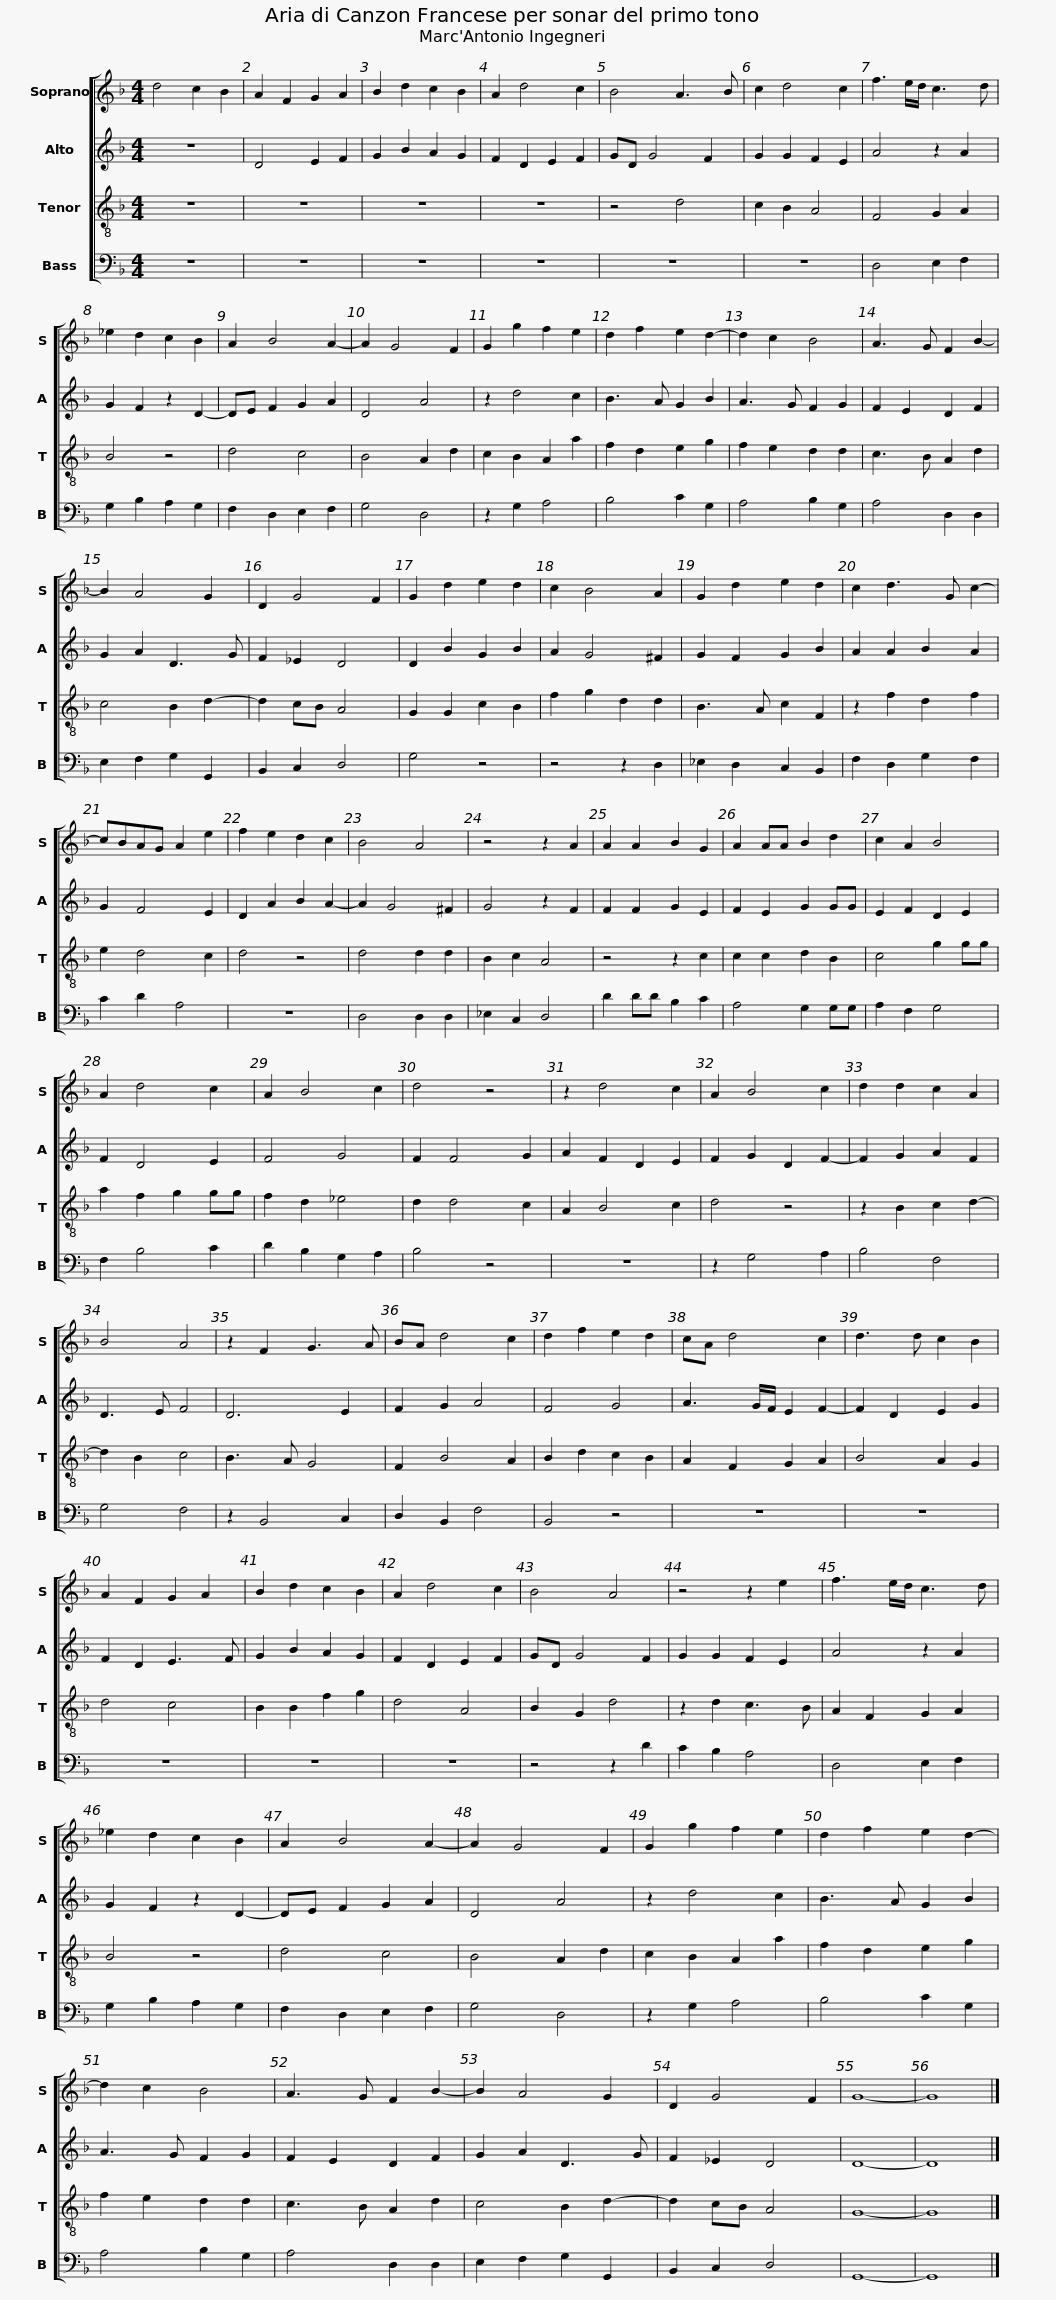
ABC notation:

X:1
%%score [ 1 2 3 4 ]
L:1/8
M:4/4
I:linebreak $
K:F
V:1 treble
V:2 treble
V:3 treble-8
V:4 bass
V:1
 d4 c2 B2 | A2 F2 G2 A2 | B2 d2 c2 B2 | A2 d4 c2 | B4 A3 B | %5
 c2 d4 c2 | f3 e/d/ c3 d | _e2 d2 c2 B2 |$ A2 B4 A2- | A2 G4 F2 | %10
 G2 g2 f2 e2 | d2 f2 e2 d2- | d2 c2 B4 | A3 G F2 B2- | B2 A4 G2 | %15
 D2 G4 F2 |$ G2 d2 e2 d2 | c2 B4 A2 | G2 d2 e2 d2 | c2 d3 G c2- | %20
 cBAG A2 e2 | f2 e2 d2 c2 | B4 A4 | z4 z2 A2 |$ A2 A2 B2 G2 | %25
 A2 AA B2 d2 | c2 A2 B4 | A2 d4 c2 | A2 B4 c2 | d4 z4 | %30
 z2 d4 c2 | A2 B4 c2 |$ d2 d2 c2 A2 | B4 A4 | z2 F2 G3 A | %35
 BA d4 c2 | d2 f2 e2 d2 | cA d4 c2 | d3 d c2 B2 | A2 F2 G2 A2 |$ %40
 B2 d2 c2 B2 | A2 d4 c2 | B4 A4 | z4 z2 e2 | f3 e/d/ c3 d | %45
 _e2 d2 c2 B2 | A2 B4 A2- | A2 G4 F2 |$ G2 g2 f2 e2 | d2 f2 e2 d2- | %50
 d2 c2 B4 | A3 G F2 B2- | B2 A4 G2 | D2 G4 F2 | G8- | %55
 G8 |] %56
V:2
 z8 | D4 E2 F2 | G2 B2 A2 G2 | F2 D2 E2 F2 | GD G4 F2 | %5
 G2 G2 F2 E2 | A4 z2 A2 | G2 F2 z2 D2- |$ DE F2 G2 A2 | D4 A4 | %10
 z2 d4 c2 | B3 A G2 B2 | A3 G F2 G2 | F2 E2 D2 F2 | G2 A2 D3 G | %15
 F2 _E2 D4 |$ D2 B2 G2 B2 | A2 G4 ^F2 | G2 F2 G2 B2 | A2 A2 B2 A2 | %20
 G2 F4 E2 | D2 A2 B2 A2- | A2 G4 ^F2 | G4 z2 F2 |$ F2 F2 G2 E2 | %25
 F2 E2 G2 GG | E2 F2 D2 E2 | F2 D4 E2 | F4 G4 | F2 F4 G2 | %30
 A2 F2 D2 E2 | F2 G2 D2 F2- |$ F2 G2 A2 F2 | D3 E F4 | D6 E2 | %35
 F2 G2 A4 | F4 G4 | A3 G/F/ E2 F2- | F2 D2 E2 G2 | F2 D2 E3 F |$ %40
 G2 B2 A2 G2 | F2 D2 E2 F2 | GD G4 F2 | G2 G2 F2 E2 | A4 z2 A2 | %45
 G2 F2 z2 D2- | DE F2 G2 A2 | D4 A4 |$ z2 d4 c2 | B3 A G2 B2 | %50
 A3 G F2 G2 | F2 E2 D2 F2 | G2 A2 D3 G | F2 _E2 D4 | D8- | %55
 D8 |] %56
V:3
 z8 | z8 | z8 | z8 | z4 d4 | %5
 c2 B2 A4 | F4 G2 A2 | B4 z4 |$ d4 c4 | B4 A2 d2 | %10
 c2 B2 A2 a2 | f2 d2 e2 g2 | f2 e2 d2 d2 | c3 B A2 d2 | c4 B2 d2- | %15
 d2 cB A4 |$ G2 G2 c2 B2 | f2 g2 d2 d2 | B3 A c2 F2 | z2 f2 d2 f2 | %20
 e2 d4 c2 | d4 z4 | d4 d2 d2 | B2 c2 A4 |$ z4 z2 c2 | %25
 c2 c2 d2 B2 | c4 g2 gg | a2 f2 g2 gg | f2 d2 _e4 | d2 d4 c2 | %30
 A2 B4 c2 | d4 z4 |$ z2 B2 c2 d2- | d2 B2 c4 | B3 A G4 | %35
 F2 B4 A2 | B2 d2 c2 B2 | A2 F2 G2 A2 | B4 A2 G2 | d4 c4 |$ %40
 B2 B2 f2 g2 | d4 A4 | B2 G2 d4 | z2 d2 c3 B | A2 F2 G2 A2 | %45
 B4 z4 | d4 c4 | B4 A2 d2 |$ c2 B2 A2 a2 | f2 d2 e2 g2 | %50
 f2 e2 d2 d2 | c3 B A2 d2 | c4 B2 d2- | d2 cB A4 | G8- | %55
 G8 |] %56
V:4
 z8 | z8 | z8 | z8 | z8 | %5
 z8 | D,4 E,2 F,2 | G,2 B,2 A,2 G,2 |$ F,2 D,2 E,2 F,2 | G,4 D,4 | %10
 z2 G,2 A,4 | B,4 C2 G,2 | A,4 B,2 G,2 | A,4 D,2 D,2 | E,2 F,2 G,2 G,,2 | %15
 B,,2 C,2 D,4 |$ G,4 z4 | z4 z2 D,2 | _E,2 D,2 C,2 B,,2 | F,2 D,2 G,2 F,2 | %20
 C2 D2 A,4 | z8 | D,4 D,2 D,2 | _E,2 C,2 D,4 |$ D2 DD B,2 C2 | %25
 A,4 G,2 G,G, | A,2 F,2 G,4 | F,2 B,4 C2 | D2 B,2 G,2 A,2 | B,4 z4 | %30
 z8 | z2 G,4 A,2 |$ B,4 F,4 | G,4 F,4 | z2 B,,4 C,2 | %35
 D,2 B,,2 F,4 | B,,4 z4 | z8 | z8 | z8 |$ %40
 z8 | z8 | z4 z2 D2 | C2 B,2 A,4 | D,4 E,2 F,2 | %45
 G,2 B,2 A,2 G,2 | F,2 D,2 E,2 F,2 | G,4 D,4 |$ z2 G,2 A,4 | B,4 C2 G,2 | %50
 A,4 B,2 G,2 | A,4 D,2 D,2 | E,2 F,2 G,2 G,,2 | B,,2 C,2 D,4 | G,,8- | %55
 G,,8 |] %56
